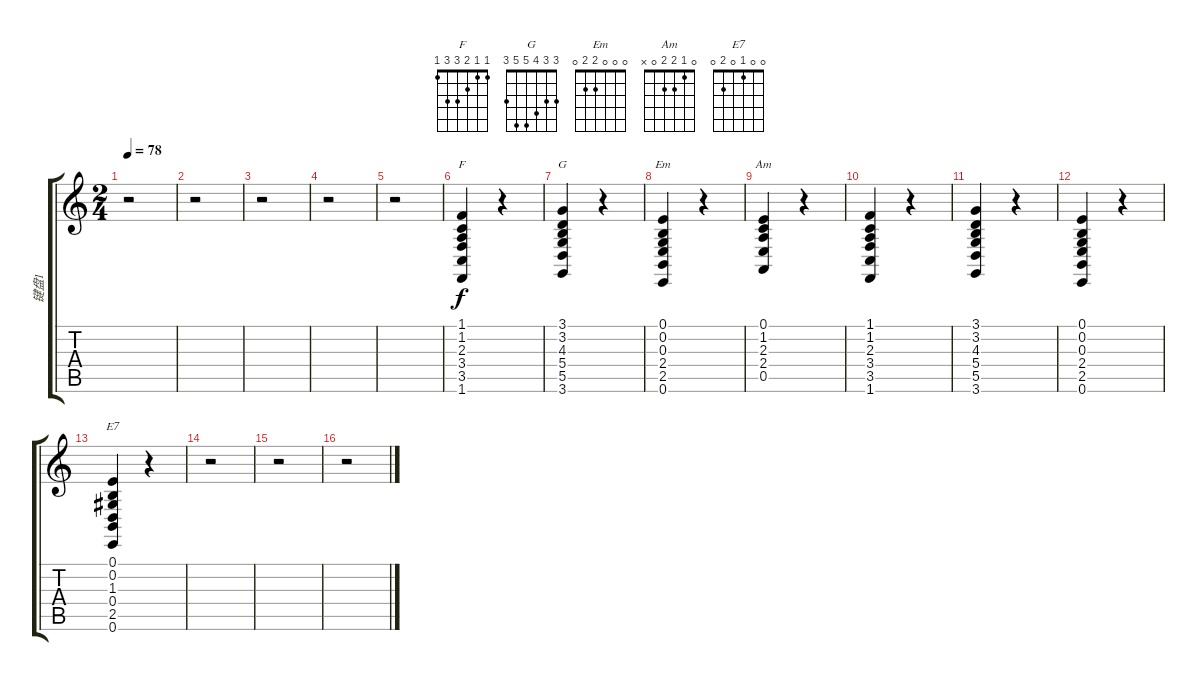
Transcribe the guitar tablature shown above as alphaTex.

\track ("键盘1" "键盘1") {instrument acousticgrandpiano}
\staff {score tabs}
\tuning (E4 B3 G3 D3 A2 E2) {hide}
\chord ("F" 1 1 2 3 3 1)
\chord ("G" 3 3 4 5 5 3)
\chord ("Em" 0 0 0 2 2 0)
\chord ("Am" 0 1 2 2 0 x)
\chord ("E7" 0 0 1 0 2 0)
\ts (2 4)
\tempo 78
\clef g2
\ks c
r.2{dy f} |
r.2 |
r.2 |
r.2 |
r.2 |
(1.1 1.2 2.3 3.4 3.5 1.6).4{ch "F"} r.4 |
(3.1 3.2 4.3 5.4 5.5 3.6).4{ch "G"} r.4 |
(0.1 0.2 0.3 2.4 2.5 0.6).4{ch "Em"} r.4 |
(0.1 1.2 2.3 2.4 0.5).4{ch "Am"} r.4 |
(1.1 1.2 2.3 3.4 3.5 1.6).4 r.4 |
(3.1 3.2 4.3 5.4 5.5 3.6).4 r.4 |
(0.1 0.2 0.3 2.4 2.5 0.6).4 r.4 |
(0.1 0.2 1.3 0.4 2.5 0.6).4{ch "E7"} r.4 |
r.2 |
r.2 |
r.2
